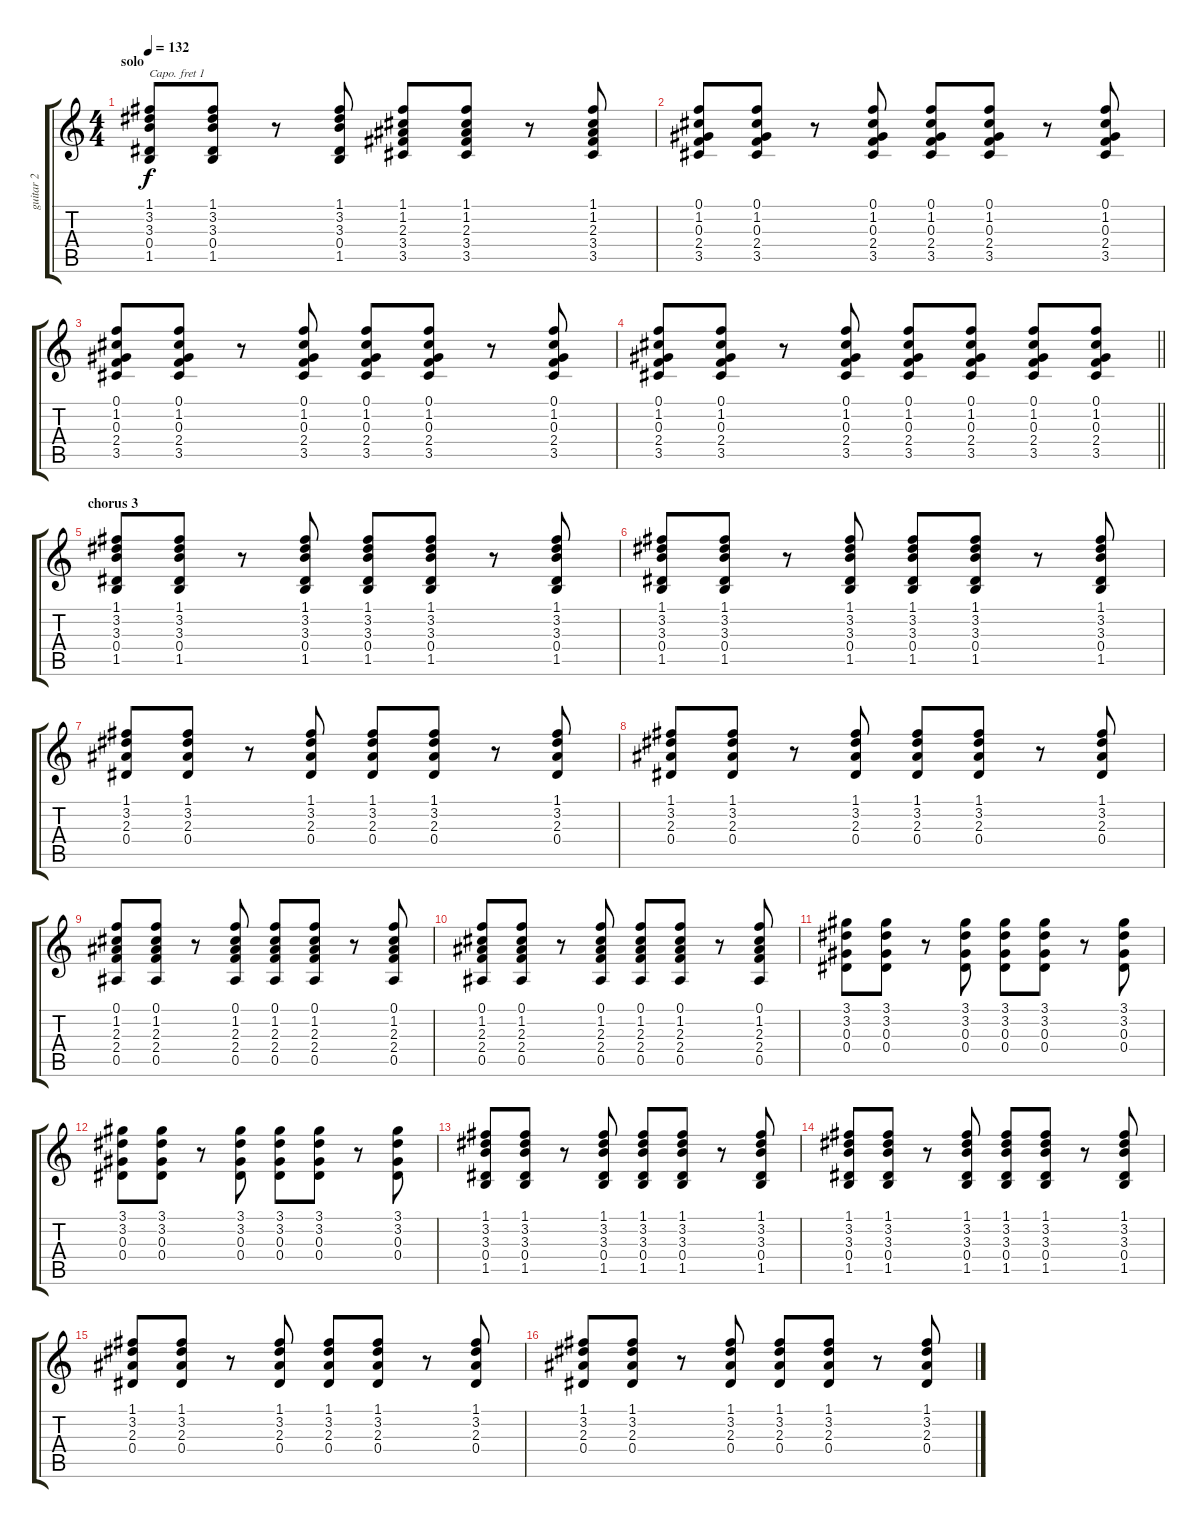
\track ("guitar 2" "guitar 2") {instrument overdrivenguitar}
\staff {score tabs}
\capo 1
\tuning (E4 B3 G3 D3 A2 E2) {hide}
\ts (4 4)
\section ("" "solo")
\tempo 132
\clef g2
\ks c
(1.1 3.2 3.3 0.4 1.5).8{dy f} (1.1 3.2 3.3 0.4 1.5).8 r.8 (1.1 3.2 3.3 0.4 1.5).8 (1.1 1.2 2.3 3.4 3.5).8 (1.1 1.2 2.3 3.4 3.5).8 r.8 (1.1 1.2 2.3 3.4 3.5).8 |
(0.1 1.2 0.3 2.4 3.5).8 (0.1 1.2 0.3 2.4 3.5).8 r.8 (0.1 1.2 0.3 2.4 3.5).8 (0.1 1.2 0.3 2.4 3.5).8 (0.1 1.2 0.3 2.4 3.5).8 r.8 (0.1 1.2 0.3 2.4 3.5).8 |
(0.1 1.2 0.3 2.4 3.5).8 (0.1 1.2 0.3 2.4 3.5).8 r.8 (0.1 1.2 0.3 2.4 3.5).8 (0.1 1.2 0.3 2.4 3.5).8 (0.1 1.2 0.3 2.4 3.5).8 r.8 (0.1 1.2 0.3 2.4 3.5).8 |
\barLineRight lightlight
(0.1 1.2 0.3 2.4 3.5).8 (0.1 1.2 0.3 2.4 3.5).8 r.8 (0.1 1.2 0.3 2.4 3.5).8 (0.1 1.2 0.3 2.4 3.5).8 (0.1 1.2 0.3 2.4 3.5).8 (0.1 1.2 0.3 2.4 3.5).8 (0.1 1.2 0.3 2.4 3.5).8 |
\section ("" "chorus 3")
(1.1 3.2 3.3 0.4 1.5).8 (1.1 3.2 3.3 0.4 1.5).8 r.8 (1.1 3.2 3.3 0.4 1.5).8 (1.1 3.2 3.3 0.4 1.5).8 (1.1 3.2 3.3 0.4 1.5).8 r.8 (1.1 3.2 3.3 0.4 1.5).8 |
(1.1 3.2 3.3 0.4 1.5).8 (1.1 3.2 3.3 0.4 1.5).8 r.8 (1.1 3.2 3.3 0.4 1.5).8 (1.1 3.2 3.3 0.4 1.5).8 (1.1 3.2 3.3 0.4 1.5).8 r.8 (1.1 3.2 3.3 0.4 1.5).8 |
(1.1 3.2 2.3 0.4).8 (1.1 3.2 2.3 0.4).8 r.8 (1.1 3.2 2.3 0.4).8 (1.1 3.2 2.3 0.4).8 (1.1 3.2 2.3 0.4).8 r.8 (1.1 3.2 2.3 0.4).8 |
(1.1 3.2 2.3 0.4).8 (1.1 3.2 2.3 0.4).8 r.8 (1.1 3.2 2.3 0.4).8 (1.1 3.2 2.3 0.4).8 (1.1 3.2 2.3 0.4).8 r.8 (1.1 3.2 2.3 0.4).8 |
(0.1 1.2 2.3 2.4 0.5).8 (0.1 1.2 2.3 2.4 0.5).8 r.8 (0.1 1.2 2.3 2.4 0.5).8 (0.1 1.2 2.3 2.4 0.5).8 (0.1 1.2 2.3 2.4 0.5).8 r.8 (0.1 1.2 2.3 2.4 0.5).8 |
(0.1 1.2 2.3 2.4 0.5).8 (0.1 1.2 2.3 2.4 0.5).8 r.8 (0.1 1.2 2.3 2.4 0.5).8 (0.1 1.2 2.3 2.4 0.5).8 (0.1 1.2 2.3 2.4 0.5).8 r.8 (0.1 1.2 2.3 2.4 0.5).8 |
(3.1 3.2 0.3 0.4).8 (3.1 3.2 0.3 0.4).8 r.8 (3.1 3.2 0.3 0.4).8 (3.1 3.2 0.3 0.4).8 (3.1 3.2 0.3 0.4).8 r.8 (3.1 3.2 0.3 0.4).8 |
(3.1 3.2 0.3 0.4).8 (3.1 3.2 0.3 0.4).8 r.8 (3.1 3.2 0.3 0.4).8 (3.1 3.2 0.3 0.4).8 (3.1 3.2 0.3 0.4).8 r.8 (3.1 3.2 0.3 0.4).8 |
(1.1 3.2 3.3 0.4 1.5).8 (1.1 3.2 3.3 0.4 1.5).8 r.8 (1.1 3.2 3.3 0.4 1.5).8 (1.1 3.2 3.3 0.4 1.5).8 (1.1 3.2 3.3 0.4 1.5).8 r.8 (1.1 3.2 3.3 0.4 1.5).8 |
(1.1 3.2 3.3 0.4 1.5).8 (1.1 3.2 3.3 0.4 1.5).8 r.8 (1.1 3.2 3.3 0.4 1.5).8 (1.1 3.2 3.3 0.4 1.5).8 (1.1 3.2 3.3 0.4 1.5).8 r.8 (1.1 3.2 3.3 0.4 1.5).8 |
(1.1 3.2 2.3 0.4).8 (1.1 3.2 2.3 0.4).8 r.8 (1.1 3.2 2.3 0.4).8 (1.1 3.2 2.3 0.4).8 (1.1 3.2 2.3 0.4).8 r.8 (1.1 3.2 2.3 0.4).8 |
(1.1 3.2 2.3 0.4).8 (1.1 3.2 2.3 0.4).8 r.8 (1.1 3.2 2.3 0.4).8 (1.1 3.2 2.3 0.4).8 (1.1 3.2 2.3 0.4).8 r.8 (1.1 3.2 2.3 0.4).8
